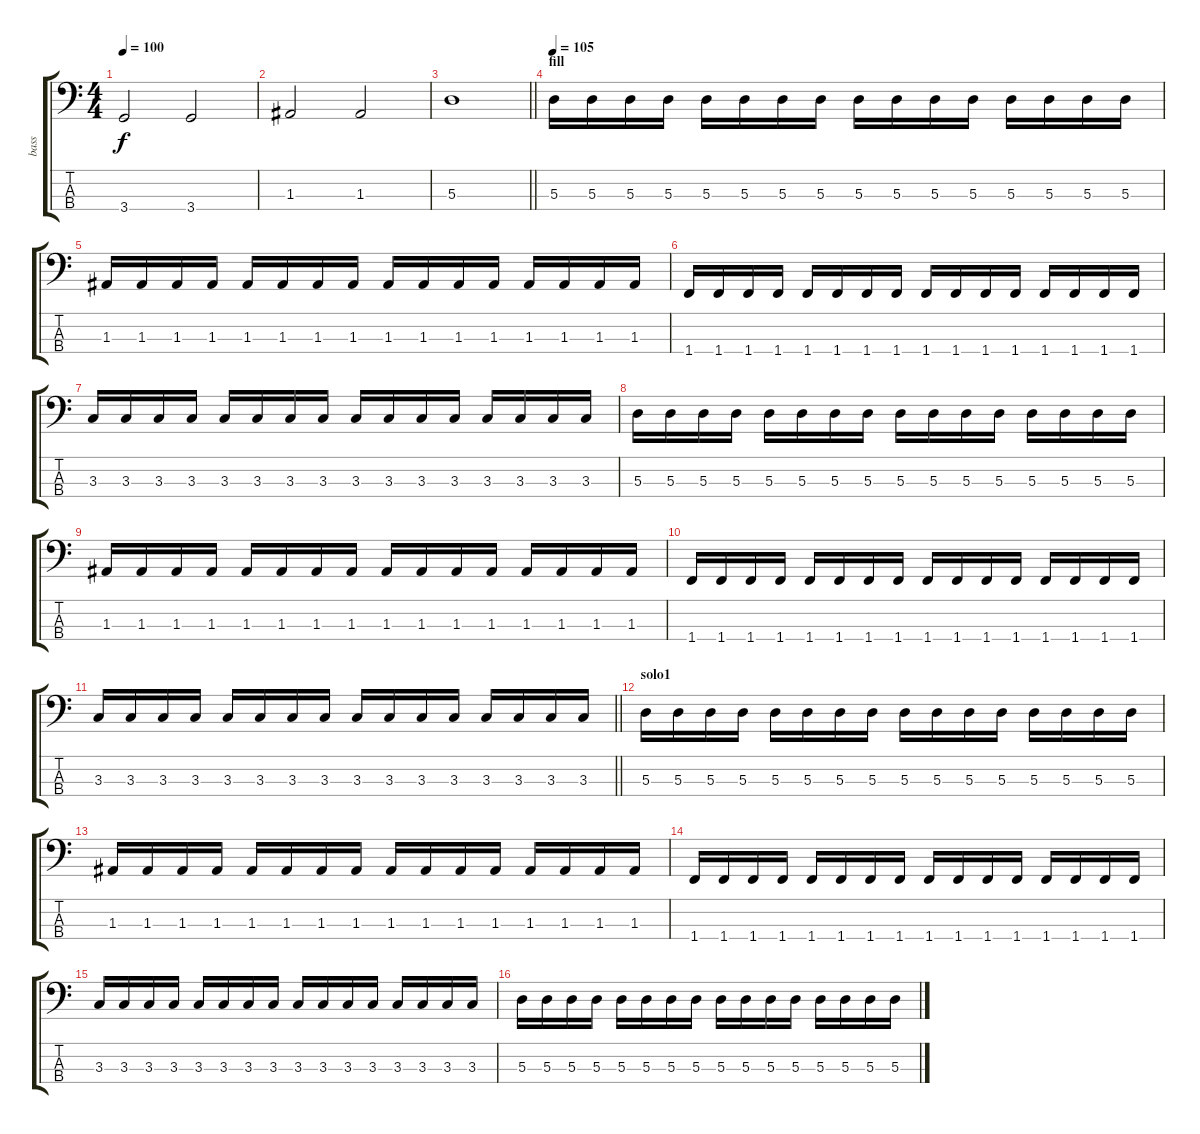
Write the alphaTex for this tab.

\track ("bass" "bass") {instrument electricbasspick}
\staff {score tabs}
\tuning (G2 D2 A1 E1) {hide}
\ts (4 4)
\tempo 100
\clef f4
\ks c
3.4.2{dy f} 3.4.2 |
1.3.2 1.3.2 |
\barLineRight lightlight
5.3.1 |
\section ("" "fill")
\tempo 105
5.3.16 5.3.16 5.3.16 5.3.16 5.3.16 5.3.16 5.3.16 5.3.16 5.3.16 5.3.16 5.3.16 5.3.16 5.3.16 5.3.16 5.3.16 5.3.16 |
1.3.16 1.3.16 1.3.16 1.3.16 1.3.16 1.3.16 1.3.16 1.3.16 1.3.16 1.3.16 1.3.16 1.3.16 1.3.16 1.3.16 1.3.16 1.3.16 |
1.4.16 1.4.16 1.4.16 1.4.16 1.4.16 1.4.16 1.4.16 1.4.16 1.4.16 1.4.16 1.4.16 1.4.16 1.4.16 1.4.16 1.4.16 1.4.16 |
3.3.16 3.3.16 3.3.16 3.3.16 3.3.16 3.3.16 3.3.16 3.3.16 3.3.16 3.3.16 3.3.16 3.3.16 3.3.16 3.3.16 3.3.16 3.3.16 |
5.3.16 5.3.16 5.3.16 5.3.16 5.3.16 5.3.16 5.3.16 5.3.16 5.3.16 5.3.16 5.3.16 5.3.16 5.3.16 5.3.16 5.3.16 5.3.16 |
1.3.16 1.3.16 1.3.16 1.3.16 1.3.16 1.3.16 1.3.16 1.3.16 1.3.16 1.3.16 1.3.16 1.3.16 1.3.16 1.3.16 1.3.16 1.3.16 |
1.4.16 1.4.16 1.4.16 1.4.16 1.4.16 1.4.16 1.4.16 1.4.16 1.4.16 1.4.16 1.4.16 1.4.16 1.4.16 1.4.16 1.4.16 1.4.16 |
\barLineRight lightlight
3.3.16 3.3.16 3.3.16 3.3.16 3.3.16 3.3.16 3.3.16 3.3.16 3.3.16 3.3.16 3.3.16 3.3.16 3.3.16 3.3.16 3.3.16 3.3.16 |
\section ("" "solo1")
5.3.16 5.3.16 5.3.16 5.3.16 5.3.16 5.3.16 5.3.16 5.3.16 5.3.16 5.3.16 5.3.16 5.3.16 5.3.16 5.3.16 5.3.16 5.3.16 |
1.3.16 1.3.16 1.3.16 1.3.16 1.3.16 1.3.16 1.3.16 1.3.16 1.3.16 1.3.16 1.3.16 1.3.16 1.3.16 1.3.16 1.3.16 1.3.16 |
1.4.16 1.4.16 1.4.16 1.4.16 1.4.16 1.4.16 1.4.16 1.4.16 1.4.16 1.4.16 1.4.16 1.4.16 1.4.16 1.4.16 1.4.16 1.4.16 |
3.3.16 3.3.16 3.3.16 3.3.16 3.3.16 3.3.16 3.3.16 3.3.16 3.3.16 3.3.16 3.3.16 3.3.16 3.3.16 3.3.16 3.3.16 3.3.16 |
5.3.16 5.3.16 5.3.16 5.3.16 5.3.16 5.3.16 5.3.16 5.3.16 5.3.16 5.3.16 5.3.16 5.3.16 5.3.16 5.3.16 5.3.16 5.3.16
